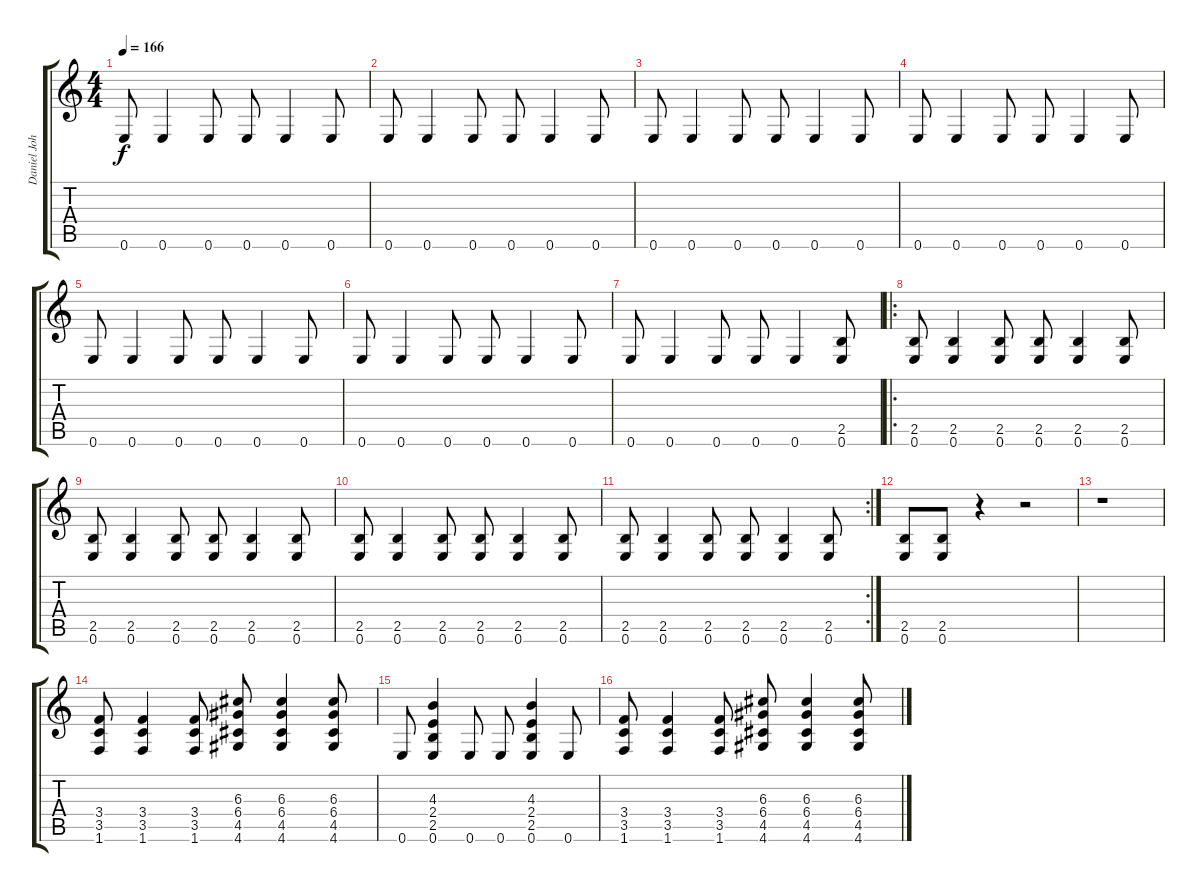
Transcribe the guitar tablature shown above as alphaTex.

\track ("Daniel Johns (gtr 2)" "Daniel Joh") {instrument distortionguitar}
\staff {score tabs}
\tuning (E4 B3 G3 D3 A2 E2) {hide}
\ts (4 4)
\tempo 166
\clef g2
\ks c
0.6.8{dy f} 0.6.4 0.6.8 0.6.8 0.6.4 0.6.8 |
0.6.8 0.6.4 0.6.8 0.6.8 0.6.4 0.6.8 |
0.6.8 0.6.4 0.6.8 0.6.8 0.6.4 0.6.8 |
0.6.8 0.6.4 0.6.8 0.6.8 0.6.4 0.6.8 |
0.6.8 0.6.4 0.6.8 0.6.8 0.6.4 0.6.8 |
0.6.8 0.6.4 0.6.8 0.6.8 0.6.4 0.6.8 |
0.6.8 0.6.4 0.6.8 0.6.8 0.6.4 (2.5 0.6).8 |
\ro
(2.5 0.6).8 (2.5 0.6).4 (2.5 0.6).8 (2.5 0.6).8 (2.5 0.6).4 (2.5 0.6).8 |
(2.5 0.6).8 (2.5 0.6).4 (2.5 0.6).8 (2.5 0.6).8 (2.5 0.6).4 (2.5 0.6).8 |
(2.5 0.6).8 (2.5 0.6).4 (2.5 0.6).8 (2.5 0.6).8 (2.5 0.6).4 (2.5 0.6).8 |
\rc 2
(2.5 0.6).8 (2.5 0.6).4 (2.5 0.6).8 (2.5 0.6).8 (2.5 0.6).4 (2.5 0.6).8 |
(2.5 0.6).8 (2.5 0.6).8 r.4 r.2 |
r.1 |
(3.4 3.5 1.6).8 (3.4 3.5 1.6).4 (3.4 3.5 1.6).8 (6.3 6.4 4.5 4.6).8 (6.3 6.4 4.5 4.6).4 (6.3 6.4 4.5 4.6).8 |
0.6.8 (4.3 2.4 2.5 0.6).4 0.6.8 0.6.8 (4.3 2.4 2.5 0.6).4 0.6.8 |
(3.4 3.5 1.6).8 (3.4 3.5 1.6).4 (3.4 3.5 1.6).8 (6.3 6.4 4.5 4.6).8 (6.3 6.4 4.5 4.6).4 (6.3 6.4 4.5 4.6).8
